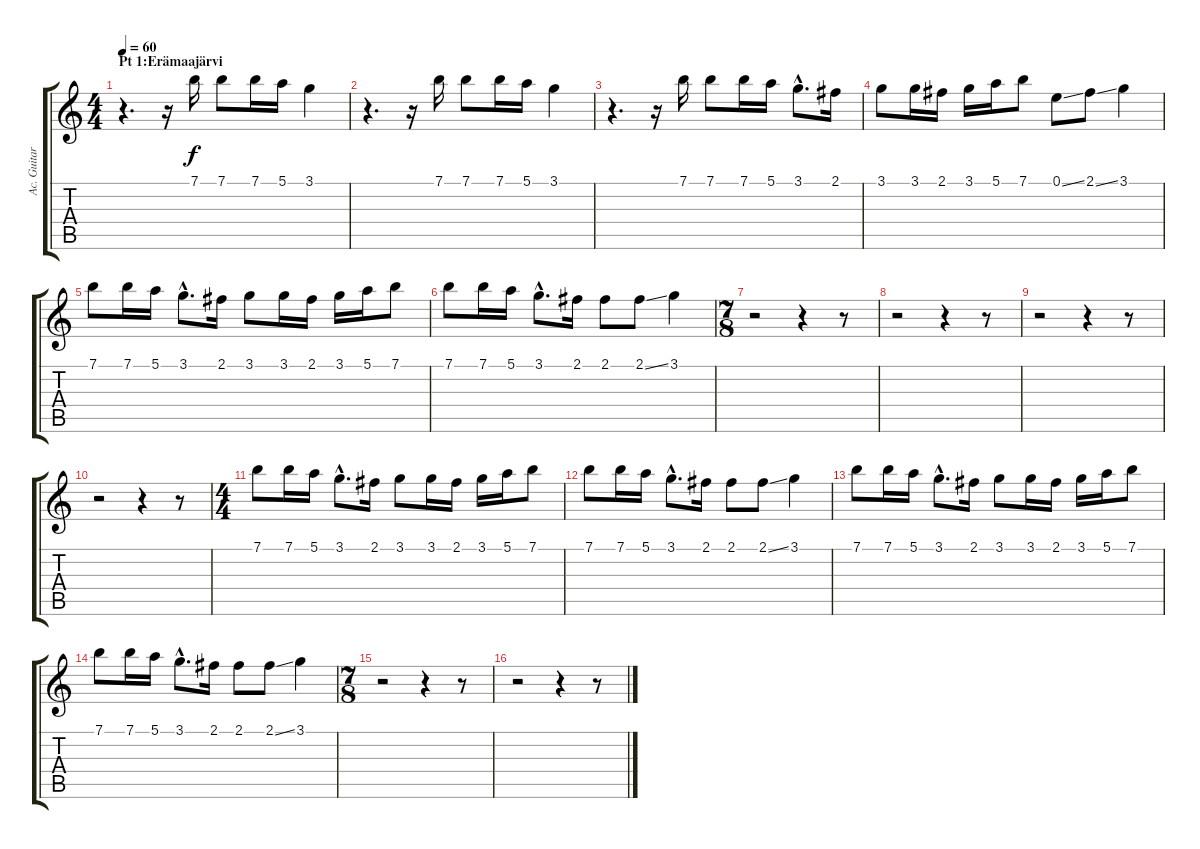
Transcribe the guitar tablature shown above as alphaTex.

\track ("Ac. Guitar 3" "Ac. Guitar") {instrument acousticguitarnylon}
\staff {score tabs}
\tuning (E4 B3 G3 D3 A2 E2) {hide}
\ts (4 4)
\section ("" "Pt 1:Erämaajärvi")
\tempo 60
\clef g2
\ks c
r.4{d dy f instrument acousticguitarnylon} r.16 7.1.16 7.1.8 7.1.16 5.1.16 3.1.4 |
r.4{d} r.16 7.1.16 7.1.8 7.1.16 5.1.16 3.1.4 |
r.4{d} r.16 7.1.16 7.1.8 7.1.16 5.1.16 3.1{hac}.8{d} 2.1.16 |
3.1.8 3.1.16 2.1.16 3.1.16 5.1.16 7.1.8 0.1{ss}.8 2.1{ss}.8 3.1.4 |
7.1.8 7.1.16 5.1.16 3.1{hac}.8{d} 2.1.16 3.1.8 3.1.16 2.1.16 3.1.16 5.1.16 7.1.8 |
7.1.8 7.1.16 5.1.16 3.1{hac}.8{d} 2.1.16 2.1.8 2.1{ss}.8 3.1.4 |
\ts (7 8)
r.2 r.4 r.8 |
r.2 r.4 r.8 |
r.2 r.4 r.8 |
r.2 r.4 r.8 |
\ts (4 4)
7.1.8 7.1.16 5.1.16 3.1{hac}.8{d} 2.1.16 3.1.8 3.1.16 2.1.16 3.1.16 5.1.16 7.1.8 |
7.1.8 7.1.16 5.1.16 3.1{hac}.8{d} 2.1.16 2.1.8 2.1{ss}.8 3.1.4 |
7.1.8 7.1.16 5.1.16 3.1{hac}.8{d} 2.1.16 3.1.8 3.1.16 2.1.16 3.1.16 5.1.16 7.1.8 |
7.1.8 7.1.16 5.1.16 3.1{hac}.8{d} 2.1.16 2.1.8 2.1{ss}.8 3.1.4 |
\ts (7 8)
r.2 r.4 r.8 |
r.2 r.4 r.8
